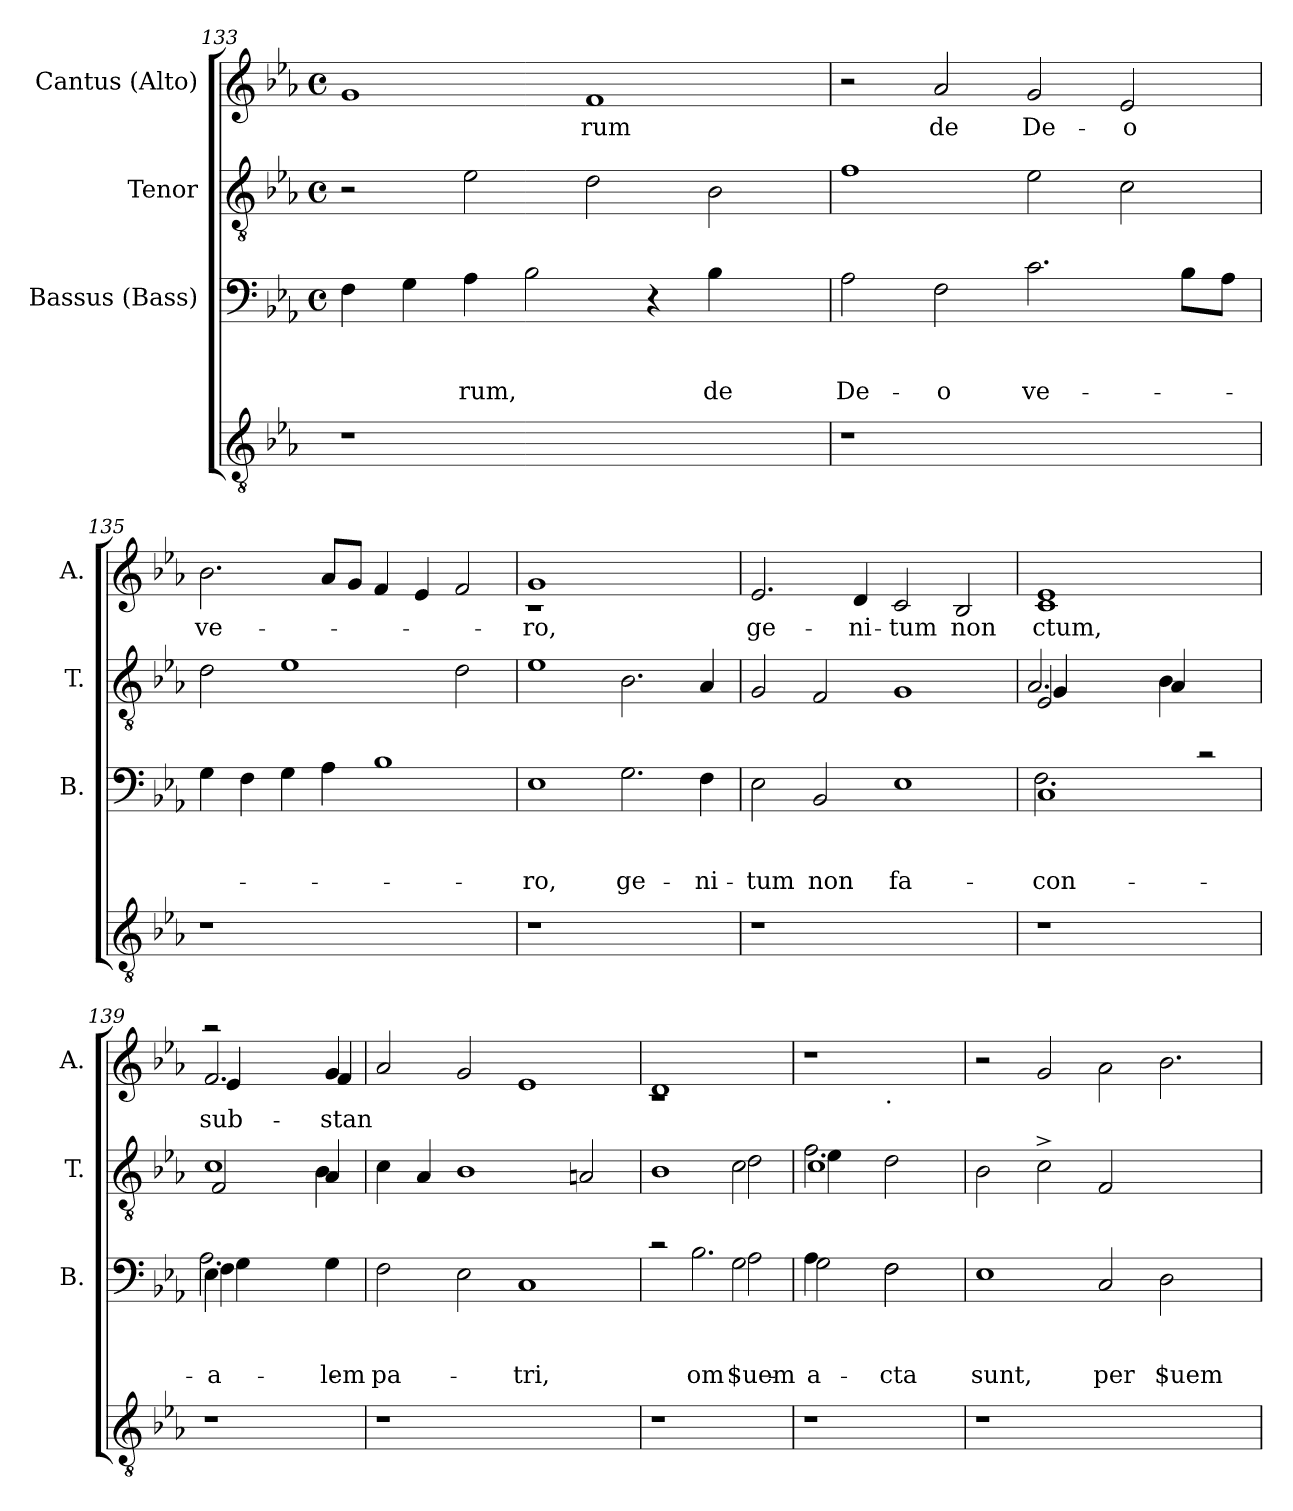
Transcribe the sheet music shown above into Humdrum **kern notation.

**kern	**kern	**text	**text	**text	**kern	**kern	**text
*part4	*part3	*part3	*part3	*part3	*part2	*part1	*part1
*staff4	*staff3	*staff3	*staff3	*staff3	*staff2	*staff1	*staff1
*	*I"Bassus (Bass)	*	*	*	*I"Tenor	*I"Cantus (Alto)	*
*	*I'B.	*	*	*	*I'T.	*I'A.	*
*clefGv2	*clefF4	*	*	*	*clefGv2	*clefG2	*
*k[b-e-a-]	*k[b-e-a-]	*	*	*	*k[b-e-a-]	*k[b-e-a-]	*
*E-:	*E-:	*	*	*	*E-:	*E-:	*
*	*M4/4	*	*	*	*M4/4	*M4/4	*
*	*met(c)	*	*	*	*met(c)	*met(c)	*
=133	=133	=133	=133	=133	=133	=133	=133
1r	4F\	.	.	.	2r	1g	.
.	4G\	.	.	.	.	.	.
!	!	!	!	!LO:LY:b	!	!	!
.	4A-\	.	.	-rum,	2e-\	.	.
.	2B-\	.	.	.	.	.	.
!	!	!	!	!	!	!	!LO:LY:b
1ryy	.	.	.	.	2d\	1f	-rum
.	4r	.	.	.	.	.	.
!	!	!	!	!LO:LY:b	!	!	!
.	4B-\	.	.	de	2B-\	.	.
.	4ryy	.	.	.	.	.	.
=134	=134	=134	=134	=134	=134	=134	=134
!	!	!	!	!LO:LY:b	!	!	!
1r	2A-\	.	.	De-	1f	2r	.
!	!	!	!	!LO:LY:b	!	!	!LO:LY:b
.	2F\	.	.	-o	.	2a-/	de
!	!	!	!	!LO:LY:b	!	!	!LO:LY:b
1ryy	2.c\	.	.	ve-	2e-\	2g/	De-
!	!	!	!	!	!	!	!LO:LY:b
.	.	.	.	.	2c\	2e-/	-o
.	8B-\L	.	.	.	.	.	.
.	8A-\J	.	.	.	.	.	.
=135	=135	=135	=135	=135	=135	=135	=135
!	!	!	!	!	!	!	!LO:LY:b
1r	4G\	.	.	.	2d\	2.b-\	ve-
.	4F\	.	.	.	.	.	.
.	4G\	.	.	.	1e-	.	.
.	4A-\	.	.	.	.	8a-/L	.
.	.	.	.	.	.	8g/J	.
1ryy	1B-	.	.	.	.	4f/	.
.	.	.	.	.	.	4e-/	.
.	.	.	.	.	2d\	2f/	.
!!LO:LB:g=z
=136	=136	=136	=136	=136	=136	=136	=136
*	*	*	*	*	*	*^	*
!	!	!	!	!LO:LY:b	!	!	!LO:N:vis=1	!LO:LY:b
1r	1E-	.	.	-ro,	1e-	1g	0rc	-ro,
!	!	!	!	!LO:LY:b	!	!	!	!
1ryy	2.G\	.	.	ge-	2.B-\	1ryy	.	.
!	!	!	!	!LO:LY:b	!	!	!	!
.	4F\	.	.	-ni-	4A-/	.	.	.
*	*	*	*	*	*	*v	*v	*
=137	=137	=137	=137	=137	=137	=137	=137
!	!	!	!	!LO:LY:b	!	!	!LO:LY:b
1r	2E-\	.	.	-tum	2G/	2.e-/	ge-
!	!	!	!	!LO:LY:b	!	!	!
.	2BB-/	.	.	non	2F/	.	.
!	!	!	!	!	!	!	!LO:LY:b
.	.	.	.	.	.	4d/	-ni-
!	!	!	!	!LO:LY:b	!	!	!LO:LY:b
1ryy	1E-	.	.	fa-	1G	2c/	-tum
!	!	!	!	!	!	!	!LO:LY:b
.	.	.	.	.	.	2B-/	non
=138	=138	=138	=138	=138	=138	=138	=138
!	!	!	!	!LO:LY:b	!	!	!
*	*^	*	*	*	*	*	*
!	!	!	!	!	!LO:LY:b	!	!	!LO:LY:b
*	*	*	*	*	*	*^	*	*
*	*	*	*	*	*	*	*^	*	*
1r	1C	2.F\	.	.	con-	2E-/	2.A-/	4G/	1c 1e-	-ctum,
.	.	.	.	.	.	.	.	2ryy	.	.
.	.	.	.	.	.	2ryy	.	.	.	.
.	.	2.ryy	.	.	.	.	4B-\	4A-/	.	.
2ryy	2rc	.	.	.	.	2ryy	2ryy	2ryy	2ryy	.
*	*v	*v	*	*	*	*	*	*	*	*
=139	=139	=139	=139	=139	=139	=139	=139	=139	=139
!	!	!	!	!LO:LY:b	!	!	!	!	!
*	*^	*	*	*	*	*	*	*	*
!	!	!	!	!	!LO:LY:b	!	!	!	!	!
*	*	*^	*	*	*	*	*	*	*	*
!	!	!	!	!	!	!LO:LY:b	!	!	!	!	!
*	*	*	*^	*	*	*	*	*	*	*	*
!	!	!	!	!	!	!	!LO:LY:b	!	!	!	!	!LO:LY:b
*	*	*	*	*	*	*	*	*	*	*	*^	*
*	*	*	*	*	*	*	*	*	*	*	*	*^	*
!	!	!	!	!	!	!	!	!	!	!	!	!	!	!LO:LY:b
1r	4E-\	4F\	4G\	2.A-\	.	.	-a-	1c	2F/	2.ryy	2raa	2.f/	4e-/	-sub-
.	2.ryy	2.ryy	2.ryy	.	.	.	.	.	.	.	.	.	2ryy	.
.	.	.	.	.	.	.	.	.	4ryy	.	2ryy	.	.	.
!	!	!	!	!	!	!	!LO:LY:b	!	!	!	!	!	!	!LO:LY:b
.	.	.	.	4G\	.	.	-lem	.	4A-/	4B-\	.	4g/	4f/	-stan-
=140	=140	=140	=140	=140	=140	=140	=140	=140	=140	=140	=140	=140	=140	=140
!	!	!	!	!	!	!	!LO:LY:b	!	!	!	!	!	!	!
*	*v	*v	*v	*v	*	*	*	*	*	*	*v	*v	*v	*
*	*	*	*	*	*v	*v	*v	*	*
1r	2F\	.	.	pa-	4c\	2a-/	.
.	.	.	.	.	4A-/	.	.
.	2E-\	.	.	.	1B-	2g/	.
!	!	!	!	!LO:LY:b	!	!	!
1ryy	1C	.	.	-tri,	.	1e-	.
.	.	.	.	.	2An/	.	.
!!LO:LB:g=z
=141	=141	=141	=141	=141	=141	=141	=141
*	*^	*	*	*	*^	*^	*
*	*	*^	*	*	*	*	*^	*	*	*
1r	2rc	2ryy	4ryy	.	.	.	1B-	2ryy	2ryy	1d	1rc	.
!	!	!	!	!	!	!LO:LY:b	!	!	!	!	!	!
.	.	.	2.B-\	.	.	om-	.	.	.	.	.	.
!	!	!	!	!	!	!LO:LY:b	!	!	!	!	!	!
!	!	!	!	!	!	!LO:LY:b	!	!	!	!	!	!
.	2G\	2A-\	.	.	.	$uem	.	2c\	2d\	.	.	.
=142	=142	=142	=142	=142	=142	=142	=142	=142	=142	=142	=142	=142
!	!	!	!	!	!	!LO:LY:b	!	!	!	!	!	!
!	!	!	!	!	!	!LO:LY:b	!	!	!	!	!	!
1r	4A-\	2G\	2ryy	.	.	-a	2.f\	4e-\	1c	1r	2ryy	.
.	2.ryy	.	.	.	.	.	.	4ryy	.	.	.	.
!	!	!	!	!	!	!	!	!	!	!	!LO:TX:b:t=.	!
!	!	!	!	!	!	!LO:LY:b	!	!	!	!	!	!
!	!	!	!	!	!	!LO:LY:b	!	!	!	!	!	!
.	.	2F\	2F\	.	.	-cta	.	2d\	.	.	2ryy	.
.	.	.	.	.	.	.	4ryy	.	.	.	.	.
*	*v	*v	*v	*	*	*	*	*	*	*	*	*
*	*	*	*	*	*v	*v	*v	*	*	*
=143	=143	=143	=143	=143	=143	=143	=143	=143
!	!	!	!	!LO:LY:b	!	!	!	!
*	*	*	*	*	*	*v	*v	*
1r	1E-	.	.	sunt,	2B-\	2r	.
.	.	.	.	.	2c^>\	2g/	.
!	!	!	!	!LO:LY:b	!	!	!
1ryy	2C/	.	.	per	2F/	2a-\	.
!	!	!	!	!LO:LY:b	!	!	!
.	2D\	.	.	$uem	2.ryy	2.b-\	.
4ryy	4ryy	.	.	.	.	.	.
=	=	=	=	=	=	=	=
*-	*-	*-	*-	*-	*-	*-	*-
